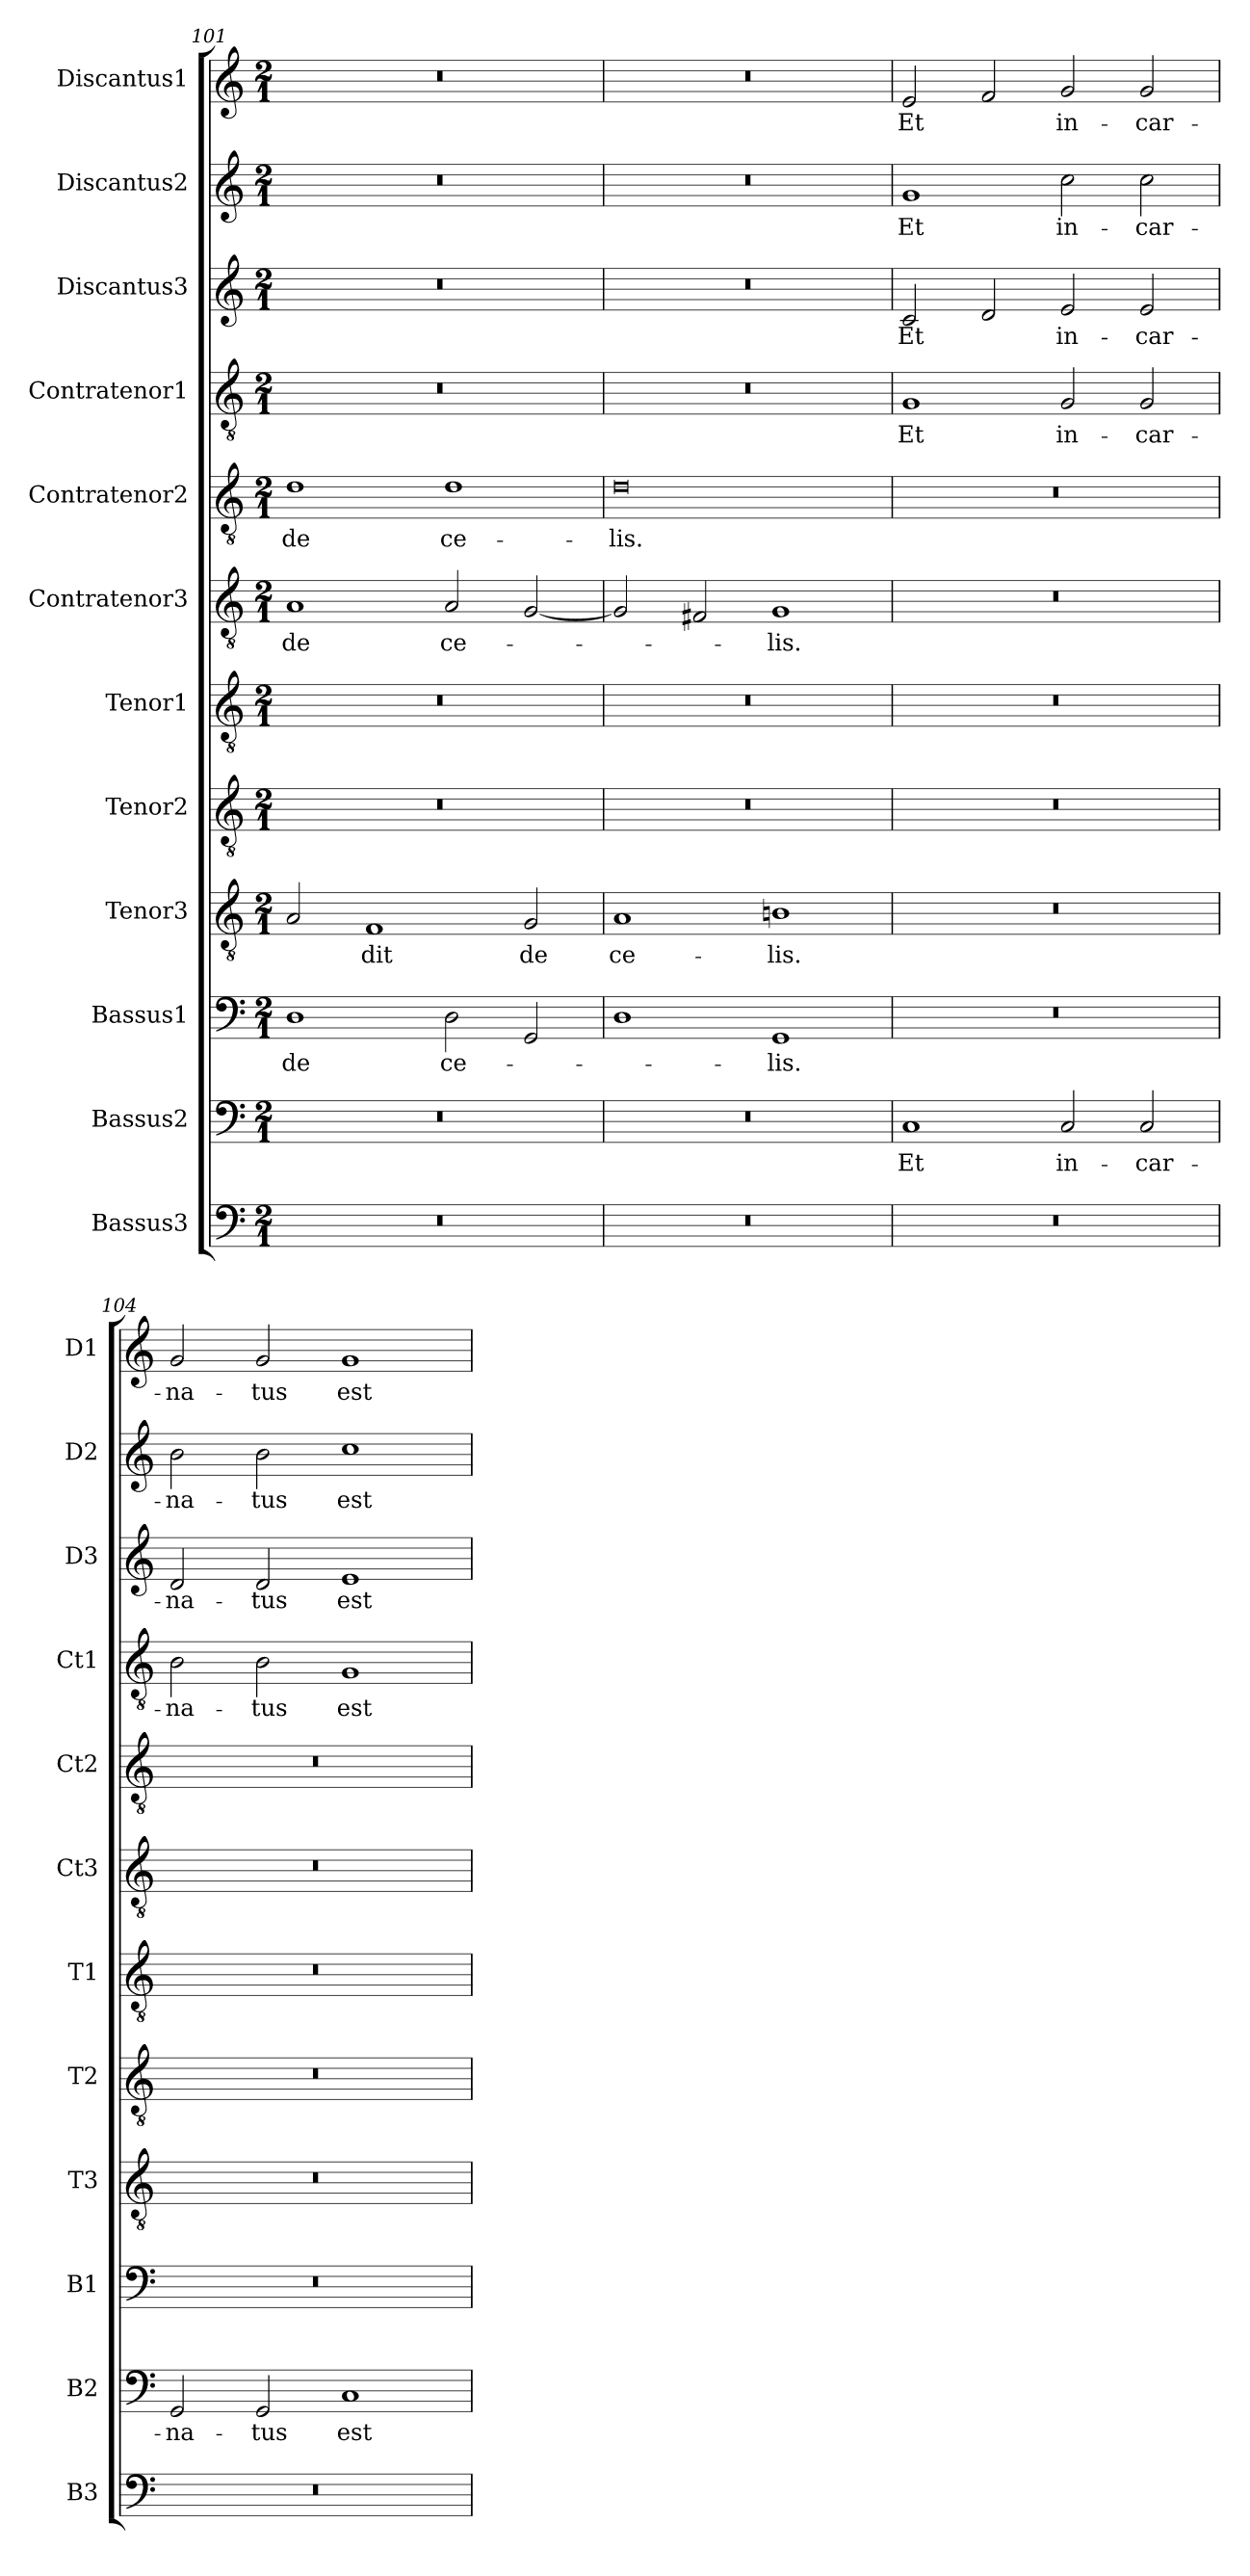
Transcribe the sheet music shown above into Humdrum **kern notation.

**kern	**kern	**text	**kern	**text	**kern	**text	**kern	**kern	**kern	**text	**kern	**text	**kern	**text	**kern	**text	**kern	**text	**kern	**text
*part12	*part11	*part11	*part10	*part10	*part9	*part9	*part8	*part7	*part6	*part6	*part5	*part5	*part4	*part4	*part3	*part3	*part2	*part2	*part1	*part1
*staff12	*staff11	*staff11	*staff10	*staff10	*staff9	*staff9	*staff8	*staff7	*staff6	*staff6	*staff5	*staff5	*staff4	*staff4	*staff3	*staff3	*staff2	*staff2	*staff1	*staff1
*I"Bassus3	*I"Bassus2	*	*I"Bassus1	*	*I"Tenor3	*	*I"Tenor2	*I"Tenor1	*I"Contratenor3	*	*I"Contratenor2	*	*I"Contratenor1	*	*I"Discantus3	*	*I"Discantus2	*	*I"Discantus1	*
*I'B3	*I'B2	*	*I'B1	*	*I'T3	*	*I'T2	*I'T1	*I'Ct3	*	*I'Ct2	*	*I'Ct1	*	*I'D3	*	*I'D2	*	*I'D1	*
*clefF4	*clefF4	*	*clefF4	*	*clefGv2	*	*clefGv2	*clefGv2	*clefGv2	*	*clefGv2	*	*clefGv2	*	*clefG2	*	*clefG2	*	*clefG2	*
*k[]	*k[]	*	*k[]	*	*k[]	*	*k[]	*k[]	*k[]	*	*k[]	*	*k[]	*	*k[]	*	*k[]	*	*k[]	*
*M2/1	*M2/1	*	*M2/1	*	*M2/1	*	*M2/1	*M2/1	*M2/1	*	*M2/1	*	*M2/1	*	*M2/1	*	*M2/1	*	*M2/1	*
=101	=101	=101	=101	=101	=101	=101	=101	=101	=101	=101	=101	=101	=101	=101	=101	=101	=101	=101	=101	=101
0r	0r	.	1D	de	2A	.	0r	0r	1A	de	1d	de	0r	.	0r	.	0r	.	0r	.
.	.	.	.	.	1F	-dit	.	.	.	.	.	.	.	.	.	.	.	.	.	.
.	.	.	2D	ce-	.	.	.	.	2A	ce-	1d	ce-	.	.	.	.	.	.	.	.
.	.	.	2GG	.	2G	de	.	.	[2G	.	.	.	.	.	.	.	.	.	.	.
=102	=102	=102	=102	=102	=102	=102	=102	=102	=102	=102	=102	=102	=102	=102	=102	=102	=102	=102	=102	=102
0r	0r	.	1D	.	1A	ce-	0r	0r	2G]	.	0d	-lis.	0r	.	0r	.	0r	.	0r	.
.	.	.	.	.	.	.	.	.	2F#X	.	.	.	.	.	.	.	.	.	.	.
.	.	.	1GG	-lis.	1Bn	-lis.	.	.	1G	-lis.	.	.	.	.	.	.	.	.	.	.
=103	=103	=103	=103	=103	=103	=103	=103	=103	=103	=103	=103	=103	=103	=103	=103	=103	=103	=103	=103	=103
0r	1C	Et	0r	.	0r	.	0r	0r	0r	.	0r	.	1G	Et	2c	Et	1g	Et	2e	Et
.	.	.	.	.	.	.	.	.	.	.	.	.	.	.	2d	.	.	.	2f	.
.	2C	in-	.	.	.	.	.	.	.	.	.	.	2G	in-	2e	in-	2cc	in-	2g	in-
.	2C	-car-	.	.	.	.	.	.	.	.	.	.	2G	-car-	2e	-car-	2cc	-car-	2g	-car-
=104	=104	=104	=104	=104	=104	=104	=104	=104	=104	=104	=104	=104	=104	=104	=104	=104	=104	=104	=104	=104
0r	2GG	-na-	0r	.	0r	.	0r	0r	0r	.	0r	.	2B	-na-	2d	-na-	2b	-na-	2g	-na-
.	2GG	-tus	.	.	.	.	.	.	.	.	.	.	2B	-tus	2d	-tus	2b	-tus	2g	-tus
.	1C	est	.	.	.	.	.	.	.	.	.	.	1G	est	1e	est	1cc	est	1g	est
=	=	=	=	=	=	=	=	=	=	=	=	=	=	=	=	=	=	=	=	=
*-	*-	*-	*-	*-	*-	*-	*-	*-	*-	*-	*-	*-	*-	*-	*-	*-	*-	*-	*-	*-
